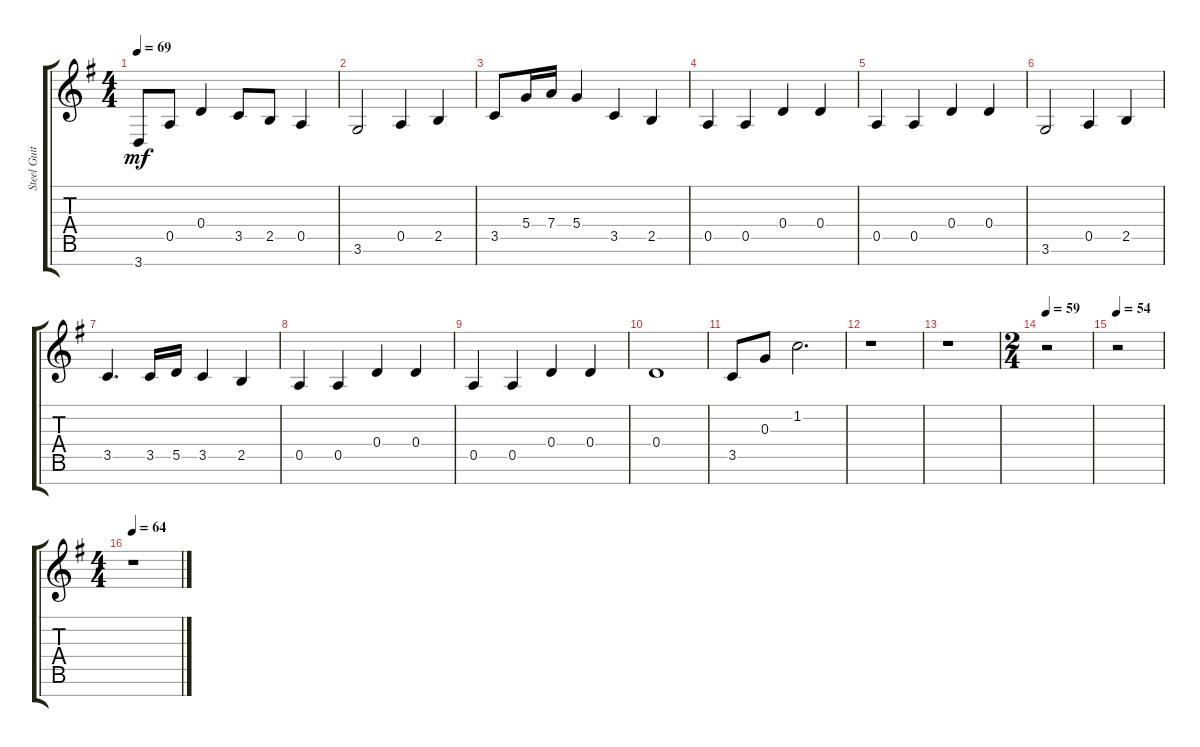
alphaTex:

\track ("Steel Guitar" "Steel Guit") {instrument acousticguitarsteel}
\staff {score tabs}
\tuning (E4 B3 G3 D3 A2 E2 B1) {hide}
\ts (4 4)
\tempo 69
\clef g2
\ks eminor
3.7.8{dy mf} 0.5.8 0.4.4 3.5.8 2.5.8 0.5.4 |
3.6.2 0.5.4 2.5.4 |
3.5.8 5.4.16 7.4.16 5.4.4 3.5.4 2.5.4 |
0.5.4 0.5.4 0.4.4 0.4.4 |
0.5.4 0.5.4 0.4.4 0.4.4 |
3.6.2 0.5.4 2.5.4 |
3.5.4{d} 3.5.16 5.5.16 3.5.4 2.5.4 |
0.5.4 0.5.4 0.4.4 0.4.4 |
0.5.4 0.5.4 0.4.4 0.4.4 |
0.4.1 |
3.5.8 0.3.8 1.2.2{d} |
r.1 |
r.1 |
\ts (2 4)
\tempo 59
r.2 |
\tempo 54
r.2 |
\ts (4 4)
\tempo 64
r.1
